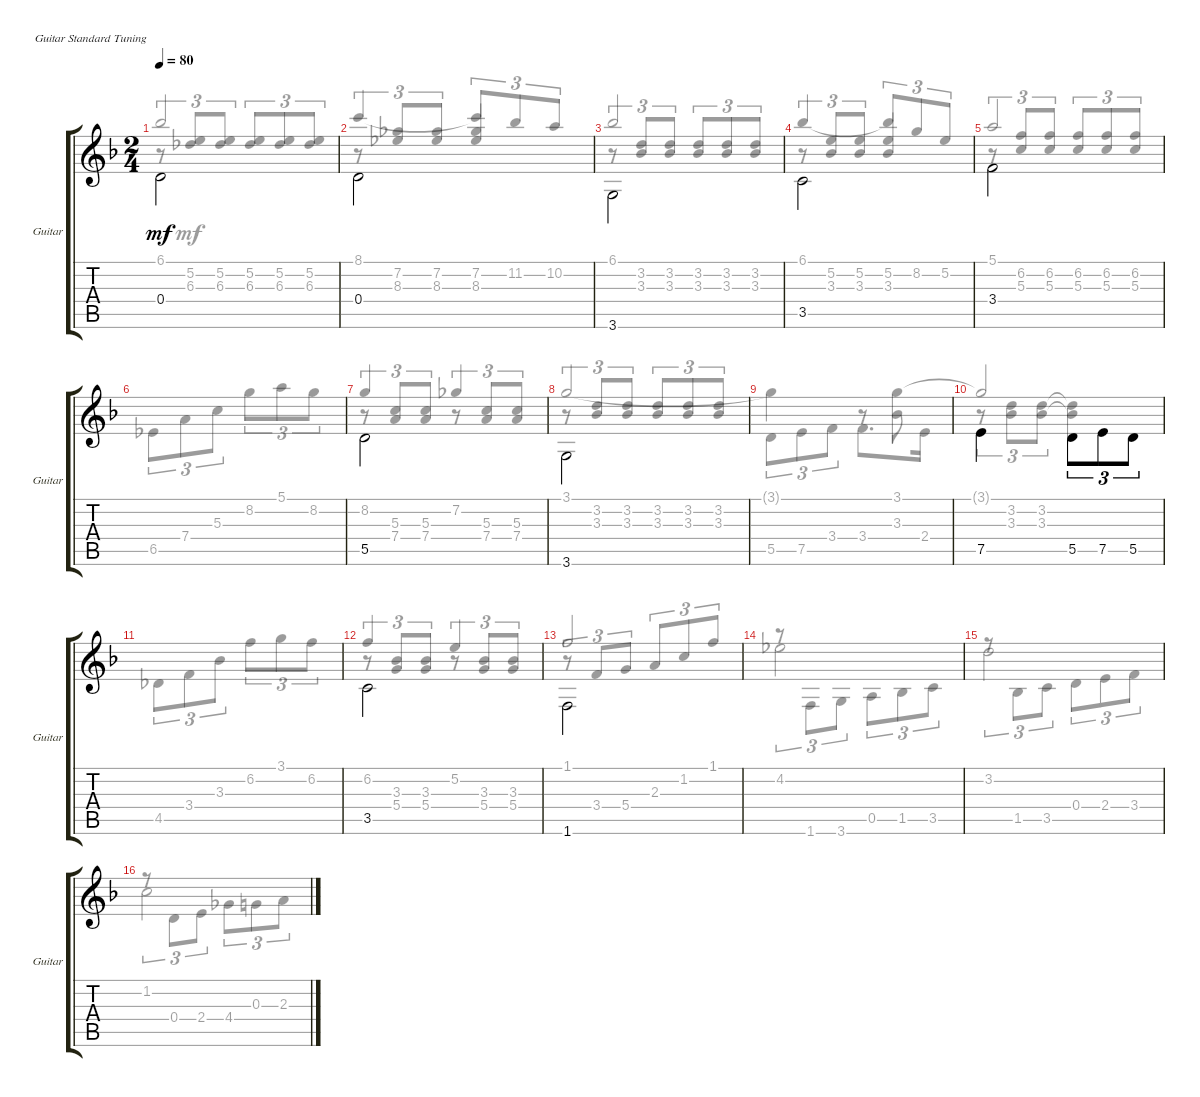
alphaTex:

\defaultSystemsLayout 4
\bracketExtendMode groupsimilarinstruments
\useSystemSignSeparator
\singleTrackTrackNamePolicy allsystems
\multiTrackTrackNamePolicy allsystems
\firstSystemTrackNameOrientation horizontal
\otherSystemsTrackNameOrientation horizontal
\track ("Guitar" "Guitar") {instrument acousticguitarsteel}
\staff {score tabs}
\tuning (E4 B3 G3 D3 A2 E2)
\voice
\ts (2 4)
\tempo 80
\clef g2
\ks dminor
0.4.2{dy mf beam invert} |
0.4.2{beam invert} |
3.6.2{beam invert} |
3.5.2{beam invert} |
3.4.2{beam invert} |
|
5.5.2{beam invert} |
3.6.2{beam invert} |
|
7.5.4{beam invert} 5.5.8{tu (3 2) beam invert} 7.5.8{tu (3 2)} 5.5.8{tu (3 2)} |
|
3.5.2{beam invert} |
1.6.2{beam invert} |
|
|
\voice
\clef g2
\ottava regular
\simile none
\ks dminor
r.8{tu (3 2) dy mf beam invert} (6.3 5.2).8{tu (3 2) beam invert} (6.3 5.2).8{tu (3 2)} (6.3 5.2).8{tu (3 2) beam invert} (6.3 5.2).8{tu (3 2)} (6.3 5.2).8{tu (3 2)} |
r.8{tu (3 2) beam invert} (8.3 7.2).8{tu (3 2) beam invert} (7.2 8.3).8{tu (3 2)} (7.2 8.3).4{beam invert} |
r.8{tu (3 2) beam invert} (3.3 3.2).8{tu (3 2) beam invert} (3.2 3.3).8{tu (3 2)} (3.2 3.3).8{tu (3 2) beam invert} (3.2 3.3).8{tu (3 2)} (3.2 3.3).8{tu (3 2)} |
r.8{tu (3 2) beam invert} (3.3 5.2).8{tu (3 2) beam invert} (5.2 3.3).8{tu (3 2)} (5.2 3.3).4{beam invert} |
r.8{tu (3 2) beam invert} (5.3 6.2).8{tu (3 2) beam invert} (6.2 5.3).8{tu (3 2)} (6.2 5.3).8{tu (3 2) beam invert} (6.2 5.3).8{tu (3 2)} (6.2 5.3).8{tu (3 2)} |
6.5.8{tu (3 2)} 7.4.8{tu (3 2)} 5.3.8{tu (3 2)} 8.2.8{tu (3 2)} 5.1.8{tu (3 2)} 8.2.8{tu (3 2)} |
r.8{tu (3 2) beam invert} (7.4 5.3).8{tu (3 2) beam invert} (5.3 7.4).8{tu (3 2)} r.8{tu (3 2) beam invert} (7.4 5.3).8{tu (3 2) beam invert} (5.3 7.4).8{tu (3 2)} |
r.8{tu (3 2) beam invert} (3.3 3.2).8{tu (3 2) beam invert} (3.2 3.3).8{tu (3 2)} (3.2 3.3).8{tu (3 2) beam invert} (3.2 3.3).8{tu (3 2)} (3.2 3.3).8{tu (3 2)} |
5.5.8{tu (3 2)} 7.5.8{tu (3 2)} 3.4.8{tu (3 2)} 3.4.8{d} 2.4.16 |
r.8{tu (3 2)} (3.3 3.2).8{tu (3 2)} (3.2 3.3).8{tu (3 2)} (3.2{t} 3.3{t}).4 |
4.5.8{tu (3 2)} 3.4.8{tu (3 2)} 3.3.8{tu (3 2)} 6.2.8{tu (3 2)} 3.1.8{tu (3 2)} 6.2.8{tu (3 2)} |
r.8{tu (3 2) beam invert} (3.3 5.4).8{tu (3 2) beam invert} (3.3 5.4).8{tu (3 2)} r.8{tu (3 2) beam invert} (3.3 5.4).8{tu (3 2) beam invert} (3.3 5.4).8{tu (3 2)} |
r.8{tu (3 2) beam invert} 3.4.8{tu (3 2) beam invert} 5.4.8{tu (3 2)} 2.3.8{tu (3 2) beam invert} 1.2.8{tu (3 2)} 1.1.8{tu (3 2)} |
r.8{tu (3 2)} 1.6.8{tu (3 2)} 3.6.8{tu (3 2)} 0.5.8{tu (3 2)} 1.5.8{tu (3 2)} 3.5.8{tu (3 2)} |
r.8{tu (3 2)} 1.5.8{tu (3 2)} 3.5.8{tu (3 2)} 0.4.8{tu (3 2)} 2.4.8{tu (3 2)} 3.4.8{tu (3 2)} |
r.8{tu (3 2)} 0.4.8{tu (3 2)} 2.4.8{tu (3 2)} 4.4.8{tu (3 2)} 0.3.8{tu (3 2)} 2.3.8{tu (3 2)}
\voice
\clef g2
\ottava regular
\simile none
\ks dminor
6.1.2{dy mf beam invert} |
8.1.4{beam invert} 8.1{t}.8{tu (3 2) beam invert} 11.2.8{tu (3 2)} 10.2.8{tu (3 2)} |
6.1.2{beam invert} |
6.1.4{beam invert} 6.1{t}.8{tu (3 2) beam invert} 8.2.8{tu (3 2)} 5.2.8{tu (3 2)} |
5.1.2{beam invert} |
|
8.2.4{beam invert} 7.2.4{beam invert} |
3.1.2{beam invert} |
3.1{t}.4 r.8 (3.3 3.1).8 |
3.1{t}.2{beam invert} |
|
6.2.4{beam invert} 5.2.4{beam invert} |
1.1.2{beam invert} |
4.2.2 |
3.2.2 |
1.2.2
